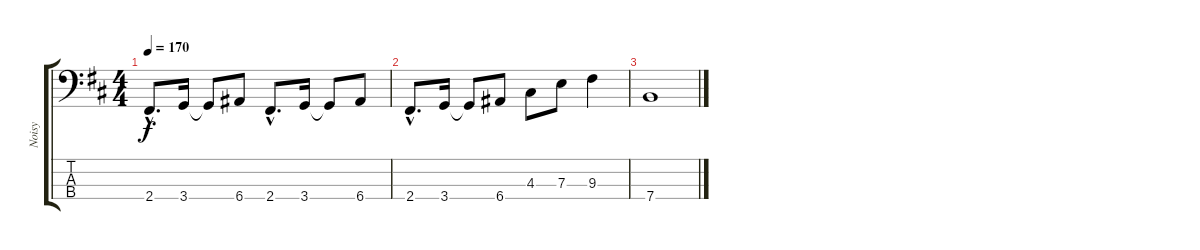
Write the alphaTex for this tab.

\track ("Noisy" "Noisy") {instrument electricbassfinger}
\staff {score tabs}
\tuning (G2 D2 A1 E1) {hide}
\ts (4 4)
\tempo 170
\clef f4
\ks d
2.4{hac}.8{d dy f} 3.4.16 3.4{t}.8 6.4.8 2.4{hac}.8{d} 3.4.16 3.4{t}.8 6.4.8 |
2.4{hac}.8{d} 3.4.16 3.4{t}.8 6.4.8 4.3.8 7.3.8 9.3.4 |
7.4.1
